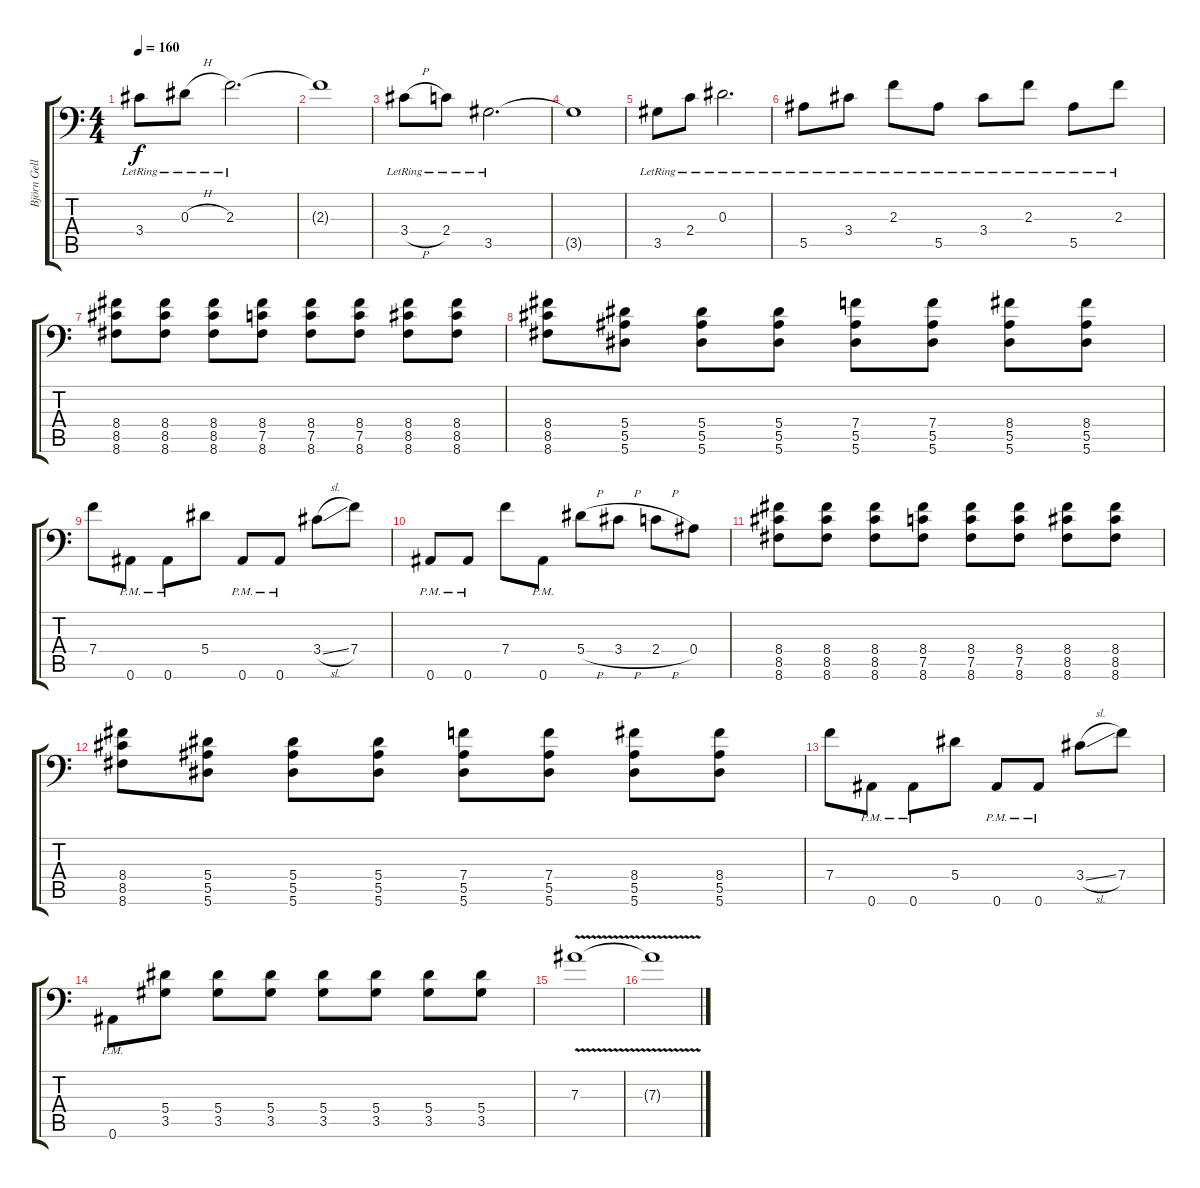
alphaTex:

\track ("Björn Gellotte" "Björn Gell") {instrument distortionguitar}
\staff {score tabs}
\tuning (C4 G3 Eb3 Bb2 F2 Bb1) {hide}
\ts (4 4)
\tempo 160
\clef f4
\ks c
3.4{lr}.8{dy f} 0.3{h lr}.8 2.3{lr}.2{d} |
2.3{t}.1 |
3.4{h lr}.8 2.4{lr}.8 3.5{lr}.2{d} |
3.5{t}.1 |
3.5{lr}.8 2.4{lr}.8 0.3{lr}.2{d} |
5.5{lr}.8 3.4{lr}.8 2.3{lr}.8 5.5{lr}.8 3.4{lr}.8 2.3{lr}.8 5.5{lr}.8 2.3{lr}.8 |
(8.4 8.5 8.6).8{instrument distortionguitar} (8.4 8.5 8.6).8 (8.4 8.5 8.6).8 (8.4 7.5 8.6).8 (8.4 7.5 8.6).8 (8.4 7.5 8.6).8 (8.4 8.5 8.6).8 (8.4 8.5 8.6).8 |
(8.4 8.5 8.6).8 (5.4 5.5 5.6).8 (5.4 5.5 5.6).8 (5.4 5.5 5.6).8 (7.4 5.5 5.6).8 (7.4 5.5 5.6).8 (8.4 5.5 5.6).8 (8.4 5.5 5.6).8 |
7.4.8 0.6{pm}.8 0.6{pm}.8 5.4.8 0.6{pm}.8 0.6{pm}.8 3.4{sl}.8 7.4.8 |
0.6{pm}.8 0.6{pm}.8 7.4.8 0.6{pm}.8 5.4{h}.8 3.4{h}.8 2.4{h}.8 0.4.8 |
(8.4 8.5 8.6).8 (8.4 8.5 8.6).8 (8.4 8.5 8.6).8 (8.4 7.5 8.6).8 (8.4 7.5 8.6).8 (8.4 7.5 8.6).8 (8.4 8.5 8.6).8 (8.4 8.5 8.6).8 |
(8.4 8.5 8.6).8 (5.4 5.5 5.6).8 (5.4 5.5 5.6).8 (5.4 5.5 5.6).8 (7.4 5.5 5.6).8 (7.4 5.5 5.6).8 (8.4 5.5 5.6).8 (8.4 5.5 5.6).8 |
7.4.8 0.6{pm}.8 0.6{pm}.8 5.4.8 0.6{pm}.8 0.6{pm}.8 3.4{sl}.8 7.4.8 |
0.6{pm}.8 (5.4 3.5).8 (5.4 3.5).8 (5.4 3.5).8 (5.4 3.5).8 (5.4 3.5).8 (5.4 3.5).8 (5.4 3.5).8 |
7.3{v}.1{balance 8} |
7.3{t}.1{volume 0}
